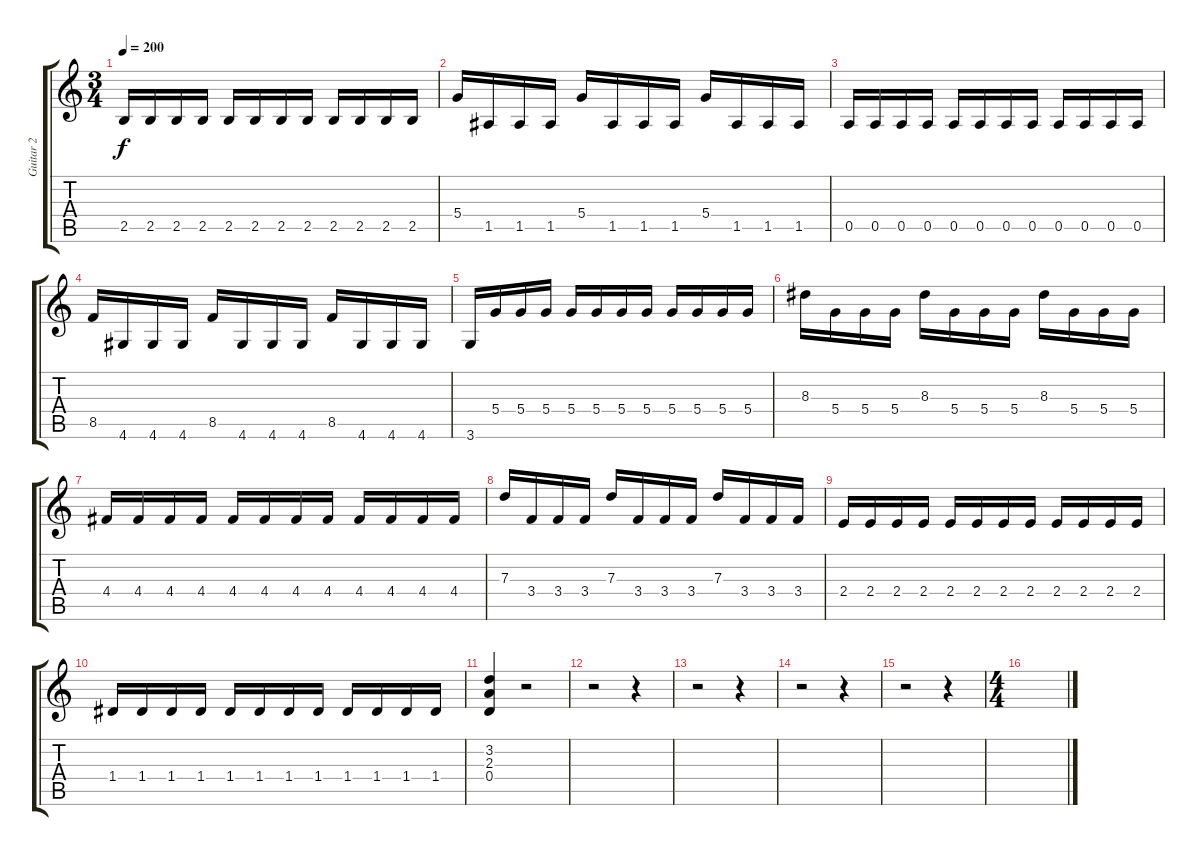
\track ("Guitar 2" "Guitar 2") {instrument distortionguitar}
\staff {score tabs}
\tuning (E4 B3 G3 D3 A2 E2) {hide}
\ts (3 4)
\tempo 200
\clef g2
\ks c
2.5.16{dy f} 2.5.16 2.5.16 2.5.16 2.5.16 2.5.16 2.5.16 2.5.16 2.5.16 2.5.16 2.5.16 2.5.16 |
5.4.16 1.5.16 1.5.16 1.5.16 5.4.16 1.5.16 1.5.16 1.5.16 5.4.16 1.5.16 1.5.16 1.5.16 |
0.5.16 0.5.16 0.5.16 0.5.16 0.5.16 0.5.16 0.5.16 0.5.16 0.5.16 0.5.16 0.5.16 0.5.16 |
8.5.16 4.6.16 4.6.16 4.6.16 8.5.16 4.6.16 4.6.16 4.6.16 8.5.16 4.6.16 4.6.16 4.6.16 |
3.6.16 5.4.16 5.4.16 5.4.16 5.4.16 5.4.16 5.4.16 5.4.16 5.4.16 5.4.16 5.4.16 5.4.16 |
8.3.16 5.4.16 5.4.16 5.4.16 8.3.16 5.4.16 5.4.16 5.4.16 8.3.16 5.4.16 5.4.16 5.4.16 |
4.4.16 4.4.16 4.4.16 4.4.16 4.4.16 4.4.16 4.4.16 4.4.16 4.4.16 4.4.16 4.4.16 4.4.16 |
7.3.16 3.4.16 3.4.16 3.4.16 7.3.16 3.4.16 3.4.16 3.4.16 7.3.16 3.4.16 3.4.16 3.4.16 |
2.4.16 2.4.16 2.4.16 2.4.16 2.4.16 2.4.16 2.4.16 2.4.16 2.4.16 2.4.16 2.4.16 2.4.16 |
1.4.16 1.4.16 1.4.16 1.4.16 1.4.16 1.4.16 1.4.16 1.4.16 1.4.16 1.4.16 1.4.16 1.4.16 |
(3.2 2.3 0.4).4 r.2 |
r.2 r.4 |
r.2 r.4 |
r.2 r.4 |
r.2 r.4 |
\ts (4 4)
